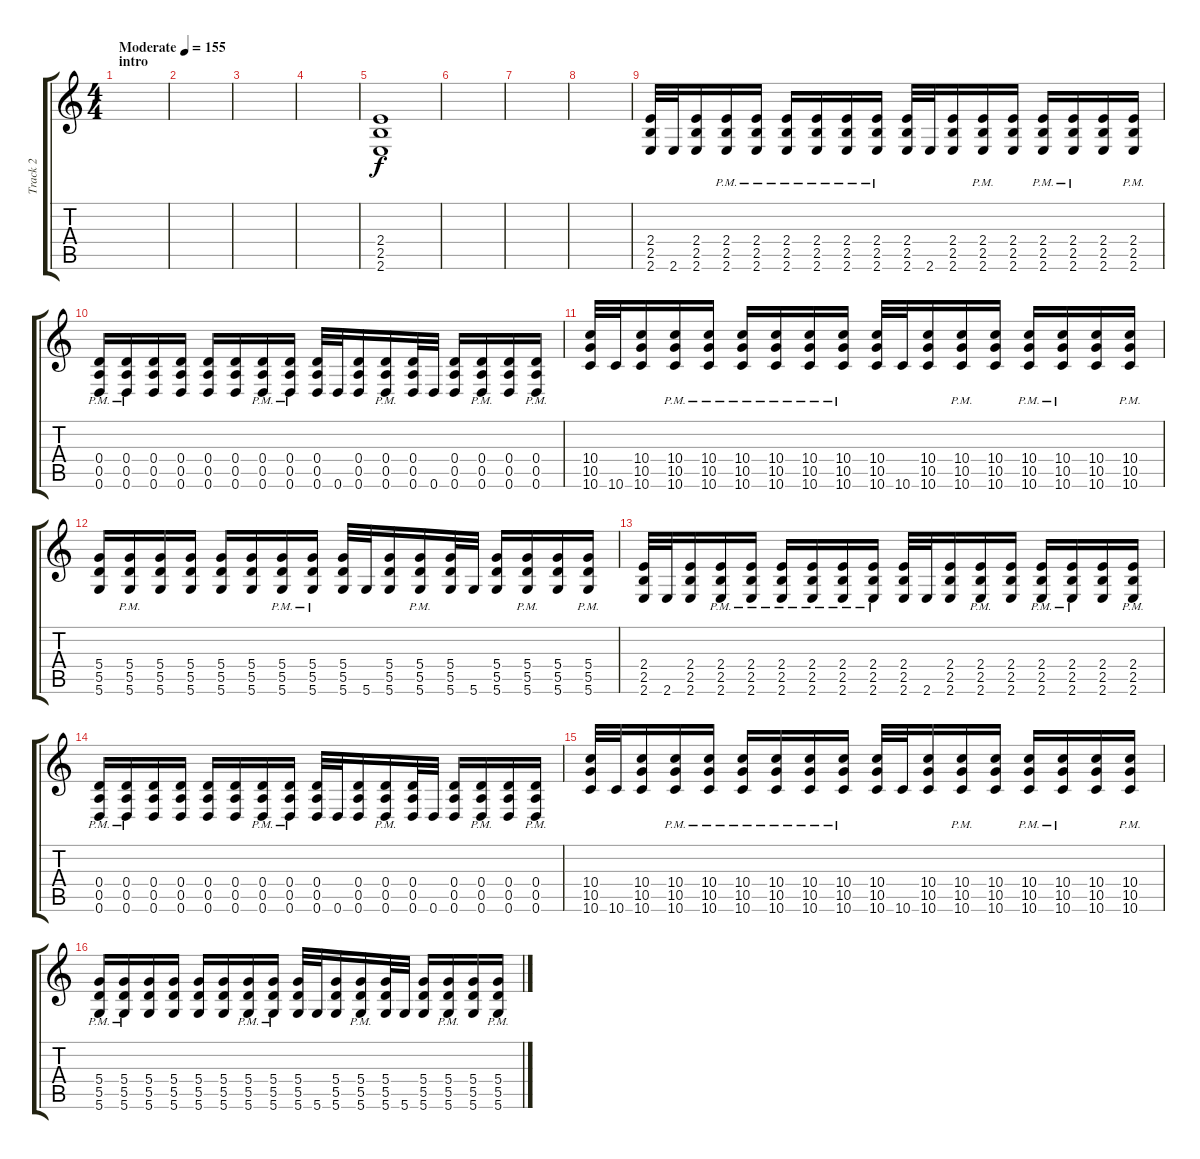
\track ("Track 2" "Track 2") {instrument distortionguitar}
\staff {score tabs}
\tuning (E4 B3 G3 D3 A2 D2) {hide}
\ts (4 4)
\section ("" "intro")
\tempo (155 "Moderate")
\clef g2
\ks c
|
|
|
|
(2.4 2.5 2.6).1 |
|
|
|
(2.4 2.5 2.6).32 2.6.32 (2.4 2.5 2.6).16 (2.4{pm} 2.5{pm} 2.6{pm}).16 (2.4{pm} 2.5{pm} 2.6{pm}).16 (2.4{pm} 2.5{pm} 2.6{pm}).16 (2.4{pm} 2.5{pm} 2.6{pm}).16 (2.4{pm} 2.5{pm} 2.6{pm}).16 (2.4{pm} 2.5{pm} 2.6{pm}).16 (2.4 2.5 2.6).32 2.6.32 (2.4 2.5 2.6).16 (2.4{pm} 2.5{pm} 2.6{pm}).16 (2.4 2.5 2.6).16 (2.4{pm} 2.5{pm} 2.6{pm}).16 (2.4{pm} 2.5{pm} 2.6{pm}).16 (2.4 2.5 2.6).16 (2.4{pm} 2.5{pm} 2.6{pm}).16 |
(0.4{pm} 0.5{pm} 0.6{pm}).16 (0.4{pm} 0.5{pm} 0.6{pm}).16 (0.4 0.5 0.6).16 (0.4 0.5 0.6).16 (0.4 0.5 0.6).16 (0.4 0.5 0.6).16 (0.4{pm} 0.5{pm} 0.6{pm}).16 (0.4{pm} 0.5{pm} 0.6{pm}).16 (0.4 0.5 0.6).32 0.6.32 (0.4 0.5 0.6).16 (0.4{pm} 0.5{pm} 0.6{pm}).16 (0.4 0.5 0.6).32 0.6.32 (0.4 0.5 0.6).16 (0.4{pm} 0.5{pm} 0.6{pm}).16 (0.4 0.5 0.6).16 (0.4{pm} 0.5{pm} 0.6{pm}).16 |
(10.4 10.5 10.6).32 10.6.32 (10.4 10.5 10.6).16 (10.4{pm} 10.5{pm} 10.6{pm}).16 (10.4{pm} 10.5{pm} 10.6{pm}).16 (10.4{pm} 10.5{pm} 10.6{pm}).16 (10.4{pm} 10.5{pm} 10.6{pm}).16 (10.4{pm} 10.5{pm} 10.6{pm}).16 (10.4{pm} 10.5{pm} 10.6{pm}).16 (10.4 10.5 10.6).32 10.6.32 (10.4 10.5 10.6).16 (10.4 10.5{pm} 10.6{pm}).16 (10.4 10.5 10.6).16 (10.4{pm} 10.5{pm} 10.6{pm}).16 (10.4{pm} 10.5{pm} 10.6{pm}).16 (10.4 10.5 10.6).16 (10.4{pm} 10.5{pm} 10.6{pm}).16 |
(5.4 5.5 5.6).16 (5.4{pm} 5.5{pm} 5.6{pm}).16 (5.4 5.5 5.6).16 (5.4 5.5 5.6).16 (5.4 5.5 5.6).16 (5.4 5.5 5.6).16 (5.4{pm} 5.5{pm} 5.6{pm}).16 (5.4{pm} 5.5{pm} 5.6{pm}).16 (5.4 5.5 5.6).32 5.6.32 (5.4 5.5 5.6).16 (5.4{pm} 5.5 5.6{pm}).16 (5.4 5.5 5.6).32 5.6.32 (5.4 5.5 5.6).16 (5.4{pm} 5.5{pm} 5.6{pm}).16 (5.4 5.5 5.6).16 (5.4{pm} 5.5{pm} 5.6{pm}).16 |
(2.4 2.5 2.6).32 2.6.32 (2.4 2.5 2.6).16 (2.4{pm} 2.5{pm} 2.6{pm}).16 (2.4{pm} 2.5{pm} 2.6{pm}).16 (2.4{pm} 2.5{pm} 2.6{pm}).16 (2.4{pm} 2.5{pm} 2.6{pm}).16 (2.4{pm} 2.5{pm} 2.6{pm}).16 (2.4{pm} 2.5{pm} 2.6{pm}).16 (2.4 2.5 2.6).32 2.6.32 (2.4 2.5 2.6).16 (2.4{pm} 2.5{pm} 2.6{pm}).16 (2.4 2.5 2.6).16 (2.4{pm} 2.5{pm} 2.6{pm}).16 (2.4{pm} 2.5{pm} 2.6{pm}).16 (2.4 2.5 2.6).16 (2.4{pm} 2.5{pm} 2.6{pm}).16 |
(0.4{pm} 0.5{pm} 0.6{pm}).16 (0.4{pm} 0.5{pm} 0.6{pm}).16 (0.4 0.5 0.6).16 (0.4 0.5 0.6).16 (0.4 0.5 0.6).16 (0.4 0.5 0.6).16 (0.4{pm} 0.5{pm} 0.6{pm}).16 (0.4{pm} 0.5{pm} 0.6{pm}).16 (0.4 0.5 0.6).32 0.6.32 (0.4 0.5 0.6).16 (0.4{pm} 0.5{pm} 0.6{pm}).16 (0.4 0.5 0.6).32 0.6.32 (0.4 0.5 0.6).16 (0.4{pm} 0.5{pm} 0.6{pm}).16 (0.4 0.5 0.6).16 (0.4{pm} 0.5{pm} 0.6{pm}).16 |
(10.4 10.5 10.6).32 10.6.32 (10.4 10.5 10.6).16 (10.4{pm} 10.5{pm} 10.6{pm}).16 (10.4{pm} 10.5{pm} 10.6{pm}).16 (10.4{pm} 10.5{pm} 10.6{pm}).16 (10.4{pm} 10.5{pm} 10.6{pm}).16 (10.4{pm} 10.5{pm} 10.6{pm}).16 (10.4{pm} 10.5{pm} 10.6{pm}).16 (10.4 10.5 10.6).32 10.6.32 (10.4 10.5 10.6).16 (10.4 10.5{pm} 10.6{pm}).16 (10.4 10.5 10.6).16 (10.4{pm} 10.5{pm} 10.6{pm}).16 (10.4{pm} 10.5{pm} 10.6{pm}).16 (10.4 10.5 10.6).16 (10.4{pm} 10.5{pm} 10.6{pm}).16 |
(5.4 5.5{pm} 5.6).16 (5.4{pm} 5.5{pm} 5.6{pm}).16 (5.4 5.5 5.6).16 (5.4 5.5 5.6).16 (5.4 5.5 5.6).16 (5.4 5.5 5.6).16 (5.4{pm} 5.5{pm} 5.6{pm}).16 (5.4{pm} 5.5{pm} 5.6{pm}).16 (5.4 5.5 5.6).32 5.6.32 (5.4 5.5 5.6).16 (5.4{pm} 5.5 5.6{pm}).16 (5.4 5.5 5.6).32 5.6.32 (5.4 5.5 5.6).16 (5.4{pm} 5.5{pm} 5.6{pm}).16 (5.4 5.5 5.6).16 (5.4{pm} 5.5{pm} 5.6{pm}).16
